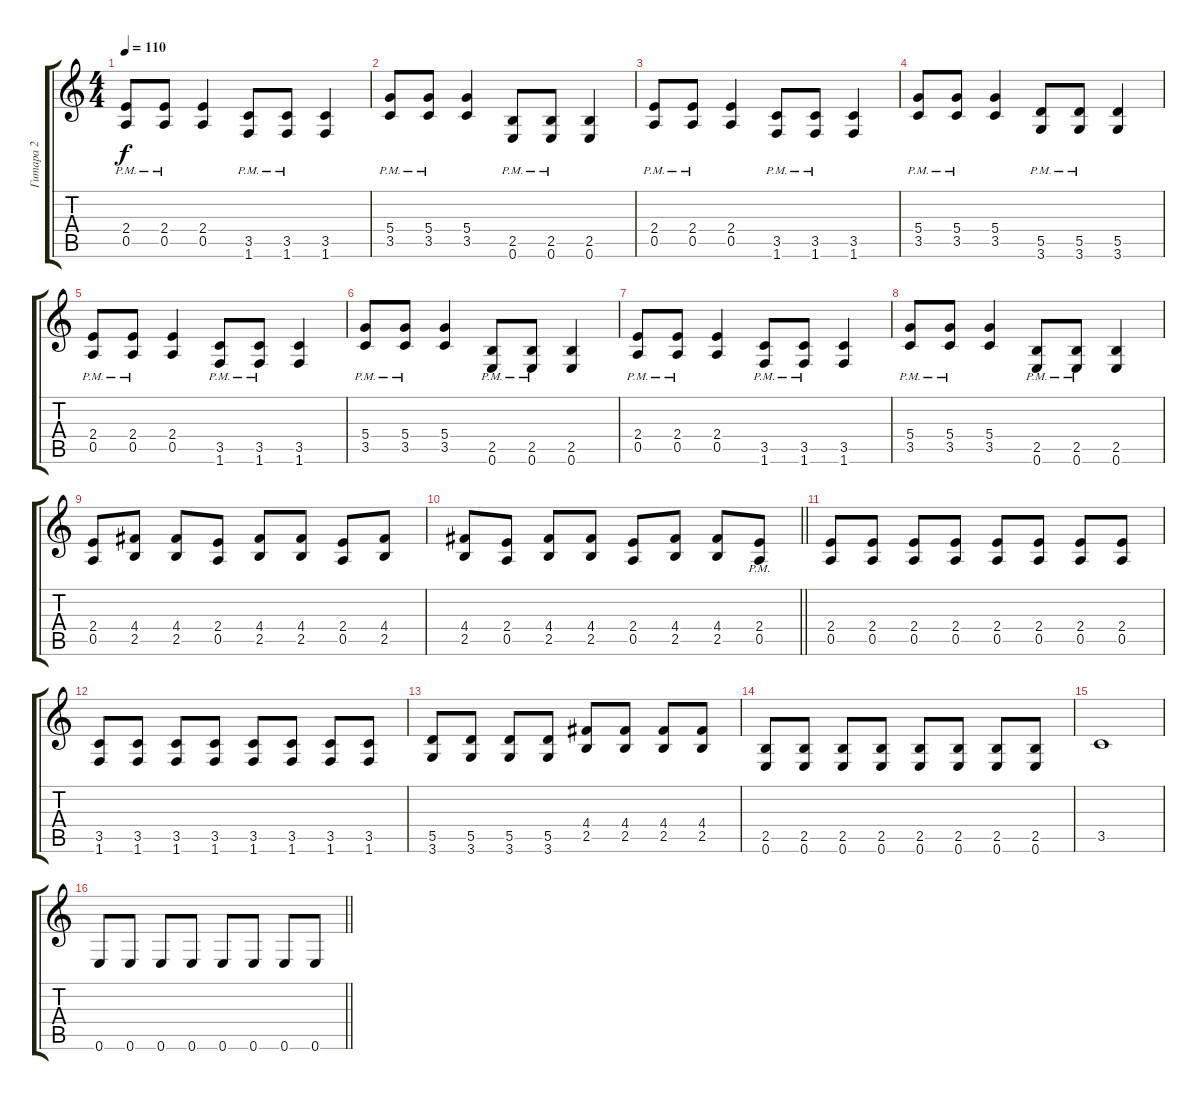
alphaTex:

\track ("Гитара 2" "Гитара 2") {instrument overdrivenguitar}
\staff {score tabs}
\tuning (E4 B3 G3 D3 A2 E2) {hide}
\ts (4 4)
\tempo 110
\clef g2
\ks c
(2.4{pm} 0.5{pm}).8{dy f} (2.4{pm} 0.5{pm}).8 (2.4 0.5).4 (3.5{pm} 1.6{pm}).8 (3.5{pm} 1.6{pm}).8 (3.5 1.6).4 |
(5.4{pm} 3.5{pm}).8 (5.4{pm} 3.5{pm}).8 (5.4 3.5).4 (2.5{pm} 0.6{pm}).8 (2.5{pm} 0.6{pm}).8 (2.5 0.6).4 |
(2.4{pm} 0.5{pm}).8 (2.4{pm} 0.5{pm}).8 (2.4 0.5).4 (3.5{pm} 1.6{pm}).8 (3.5{pm} 1.6{pm}).8 (3.5 1.6).4 |
(5.4{pm} 3.5{pm}).8 (5.4{pm} 3.5{pm}).8 (5.4 3.5).4 (5.5{pm} 3.6{pm}).8 (5.5{pm} 3.6{pm}).8 (5.5 3.6).4 |
(2.4{pm} 0.5{pm}).8 (2.4{pm} 0.5{pm}).8 (2.4 0.5).4 (3.5{pm} 1.6{pm}).8 (3.5{pm} 1.6{pm}).8 (3.5 1.6).4 |
(5.4{pm} 3.5{pm}).8 (5.4{pm} 3.5{pm}).8 (5.4 3.5).4 (2.5{pm} 0.6{pm}).8 (2.5{pm} 0.6{pm}).8 (2.5 0.6).4 |
(2.4{pm} 0.5{pm}).8 (2.4{pm} 0.5{pm}).8 (2.4 0.5).4 (3.5{pm} 1.6{pm}).8 (3.5{pm} 1.6{pm}).8 (3.5 1.6).4 |
(5.4{pm} 3.5{pm}).8 (5.4{pm} 3.5{pm}).8 (5.4 3.5).4 (2.5{pm} 0.6{pm}).8 (2.5{pm} 0.6{pm}).8 (2.5 0.6).4 |
(2.4 0.5).8 (4.4 2.5).8 (4.4 2.5).8 (2.4 0.5).8 (4.4 2.5).8 (4.4 2.5).8 (2.4 0.5).8 (4.4 2.5).8 |
\barLineRight lightlight
(4.4 2.5).8 (2.4 0.5).8 (4.4 2.5).8 (4.4 2.5).8 (2.4 0.5).8 (4.4 2.5).8 (4.4 2.5).8 (2.4{pm} 0.5{pm}).8 |
(2.4 0.5).8 (2.4 0.5).8 (2.4 0.5).8 (2.4 0.5).8 (2.4 0.5).8 (2.4 0.5).8 (2.4 0.5).8 (2.4 0.5).8 |
(3.5 1.6).8 (3.5 1.6).8 (3.5 1.6).8 (3.5 1.6).8 (3.5 1.6).8 (3.5 1.6).8 (3.5 1.6).8 (3.5 1.6).8 |
(5.5 3.6).8 (5.5 3.6).8 (5.5 3.6).8 (5.5 3.6).8 (4.4 2.5).8 (4.4 2.5).8 (4.4 2.5).8 (4.4 2.5).8 |
(2.5 0.6).8 (2.5 0.6).8 (2.5 0.6).8 (2.5 0.6).8 (2.5 0.6).8 (2.5 0.6).8 (2.5 0.6).8 (2.5 0.6).8 |
3.5.1 |
\barLineRight lightlight
0.6.8 0.6.8 0.6.8 0.6.8 0.6.8 0.6.8 0.6.8 0.6.8
